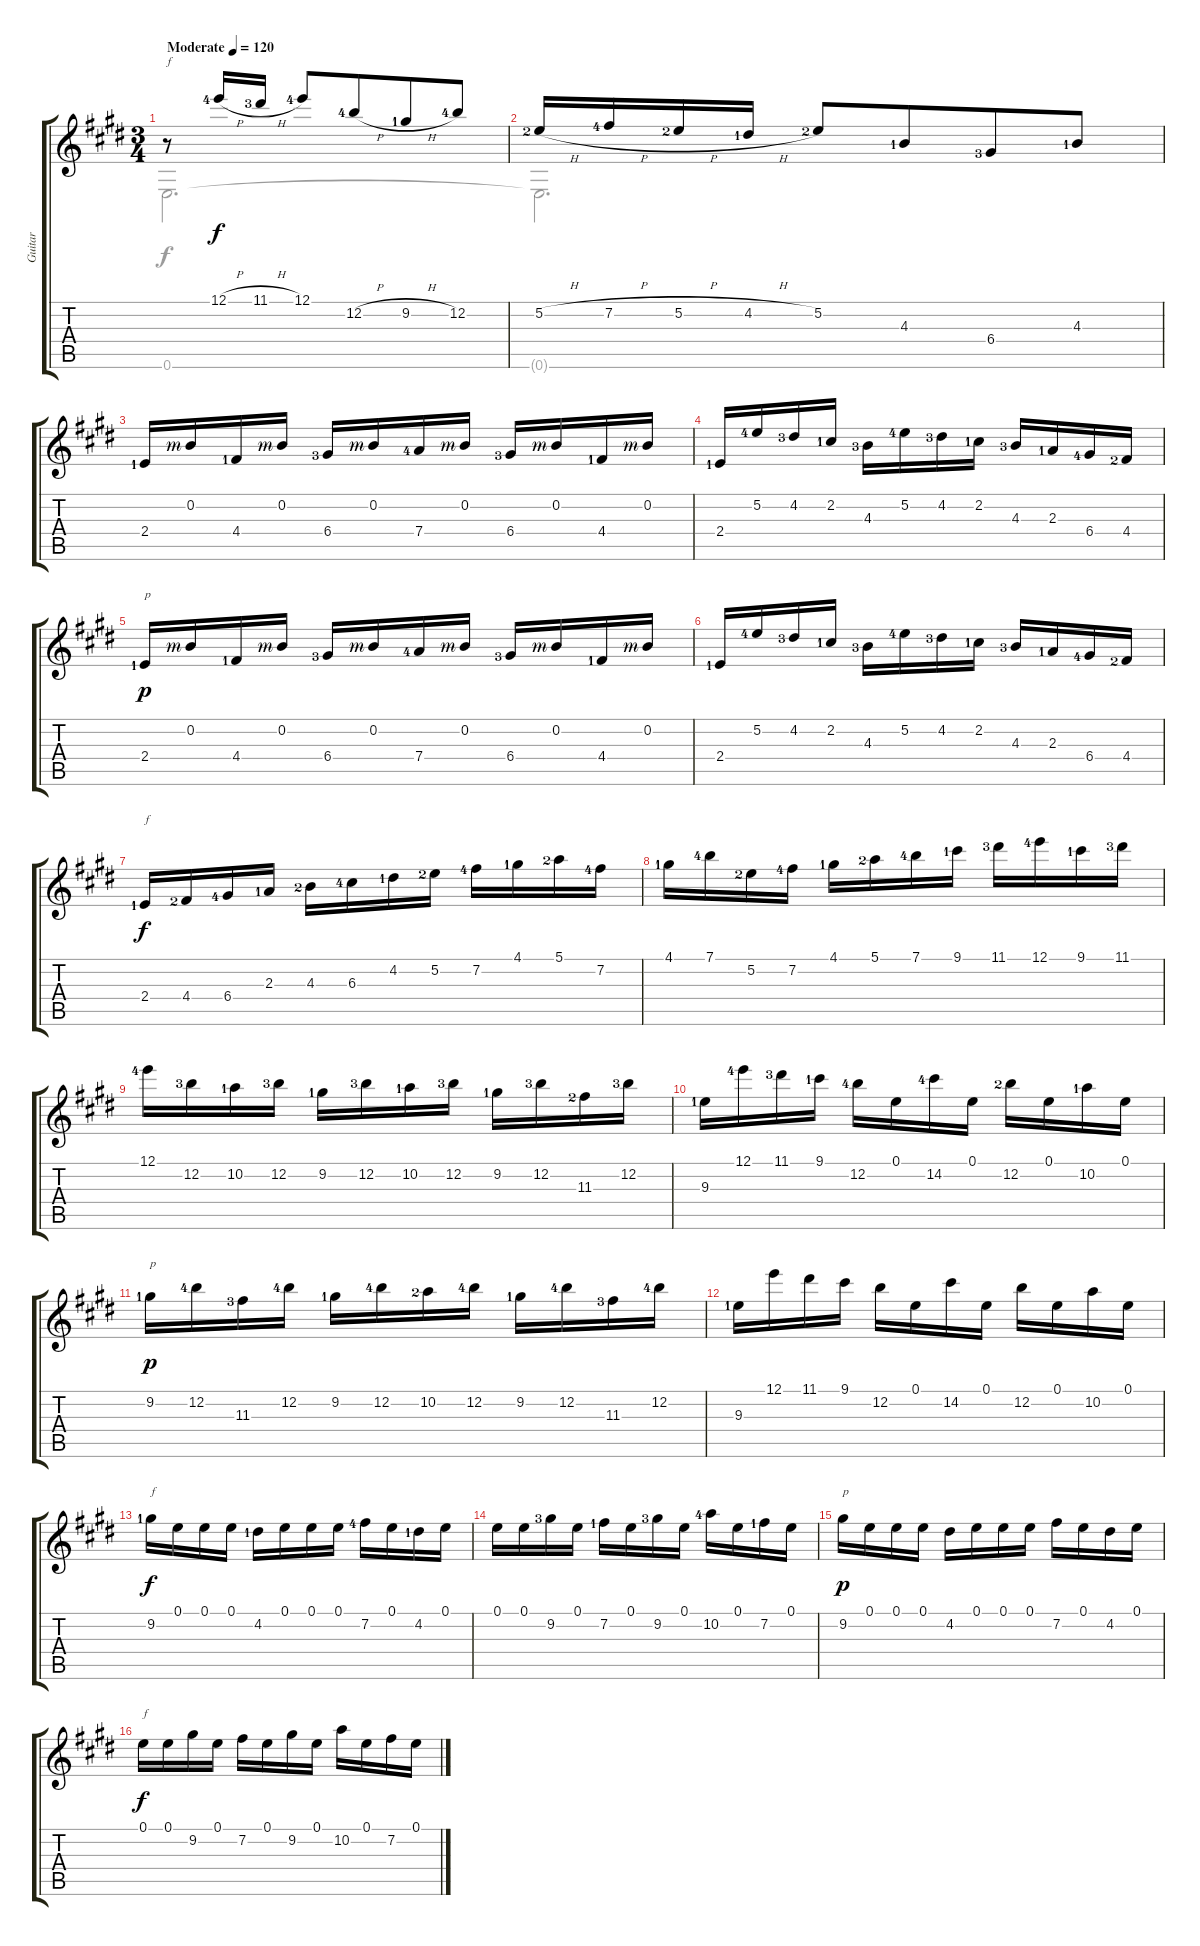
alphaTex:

\track ("Guitar" "Guitar") {instrument electricguitarclean}
\staff {score tabs}
\tuning (E4 B3 G3 D3 A2 E2) {hide}
\voice
\ts (3 4)
\tempo (120 "Moderate")
\clef g2
\ks e
r.8{txt "f" dy f instrument electricguitarclean} 12.1{h lf 5}.16 11.1{h lf 4}.16 12.1{lf 5}.8 12.2{h lf 5}.8{beam merge} 9.2{h lf 2}.8 12.2{lf 5}.8 |
5.2{h lf 3}.16 7.2{h lf 5}.16 5.2{h lf 3}.16 4.2{h lf 2}.16 5.2{lf 3}.8 4.3{lf 2}.8{beam merge} 6.4{lf 4}.8 4.3{lf 2}.8 |
2.4{lf 2}.16 0.2{rf 3}.16 4.4{lf 2}.16 0.2{rf 3}.16 6.4{lf 4}.16 0.2{rf 3}.16 7.4{lf 5}.16 0.2{rf 3}.16 6.4{lf 4}.16 0.2{rf 3}.16 4.4{lf 2}.16 0.2{rf 3}.16 |
2.4{lf 2}.16 5.2{lf 5}.16 4.2{lf 4}.16 2.2{lf 2}.16 4.3{lf 4}.16 5.2{lf 5}.16 4.2{lf 4}.16 2.2{lf 2}.16 4.3{lf 4}.16 2.3{lf 2}.16 6.4{lf 5}.16 4.4{lf 3}.16 |
2.4{lf 2}.16{txt "p" dy p} 0.2{rf 3}.16 4.4{lf 2}.16 0.2{rf 3}.16 6.4{lf 4}.16 0.2{rf 3}.16 7.4{lf 5}.16 0.2{rf 3}.16 6.4{lf 4}.16 0.2{rf 3}.16 4.4{lf 2}.16 0.2{rf 3}.16 |
2.4{lf 2}.16 5.2{lf 5}.16 4.2{lf 4}.16 2.2{lf 2}.16 4.3{lf 4}.16 5.2{lf 5}.16 4.2{lf 4}.16 2.2{lf 2}.16 4.3{lf 4}.16 2.3{lf 2}.16 6.4{lf 5}.16 4.4{lf 3}.16 |
2.4{lf 2}.16{txt "f" dy f} 4.4{lf 3}.16 6.4{lf 5}.16 2.3{lf 2}.16 4.3{lf 3}.16 6.3{lf 5}.16 4.2{lf 2}.16 5.2{lf 3}.16 7.2{lf 5}.16 4.1{lf 2}.16 5.1{lf 3}.16 7.2{lf 5}.16 |
4.1{lf 2}.16 7.1{lf 5}.16 5.2{lf 3}.16 7.2{lf 5}.16 4.1{lf 2}.16 5.1{lf 3}.16 7.1{lf 5}.16 9.1{lf 2}.16 11.1{lf 4}.16 12.1{lf 5}.16 9.1{lf 2}.16 11.1{lf 4}.16 |
12.1{lf 5}.16 12.2{lf 4}.16 10.2{lf 2}.16 12.2{lf 4}.16 9.2{lf 2}.16 12.2{lf 4}.16 10.2{lf 2}.16 12.2{lf 4}.16 9.2{lf 2}.16 12.2{lf 4}.16 11.3{lf 3}.16 12.2{lf 4}.16 |
9.3{lf 2}.16 12.1{lf 5}.16 11.1{lf 4}.16 9.1{lf 2}.16 12.2{lf 5}.16 0.1.16 14.2{lf 5}.16 0.1.16 12.2{lf 3}.16 0.1.16 10.2{lf 2}.16 0.1.16 |
9.2{lf 2}.16{txt "p" dy p} 12.2{lf 5}.16 11.3{lf 4}.16 12.2{lf 5}.16 9.2{lf 2}.16 12.2{lf 5}.16 10.2{lf 3}.16 12.2{lf 5}.16 9.2{lf 2}.16 12.2{lf 5}.16 11.3{lf 4}.16 12.2{lf 5}.16 |
9.3{lf 2}.16 12.1.16 11.1.16 9.1.16 12.2.16 0.1.16 14.2.16 0.1.16 12.2.16 0.1.16 10.2.16 0.1.16 |
9.2{lf 2}.16{txt "f" dy f} 0.1.16 0.1.16 0.1.16 4.2{lf 2}.16 0.1.16 0.1.16 0.1.16 7.2{lf 5}.16 0.1.16 4.2{lf 2}.16 0.1.16 |
0.1.16 0.1.16 9.2{lf 4}.16 0.1.16 7.2{lf 2}.16 0.1.16 9.2{lf 4}.16 0.1.16 10.2{lf 5}.16 0.1.16 7.2{lf 2}.16 0.1.16 |
9.2.16{txt "p" dy p} 0.1.16 0.1.16 0.1.16 4.2.16 0.1.16 0.1.16 0.1.16 7.2.16 0.1.16 4.2.16 0.1.16 |
0.1.16{txt "f" dy f} 0.1.16 9.2.16 0.1.16 7.2.16 0.1.16 9.2.16 0.1.16 10.2.16 0.1.16 7.2.16 0.1.16
\voice
\clef g2
\ottava regular
\simile none
\ks e
0.6.2{d dy f} |
0.6{t}.2{d} |
|
|
|
|
|
|
|
|
|
|
|
|
|
